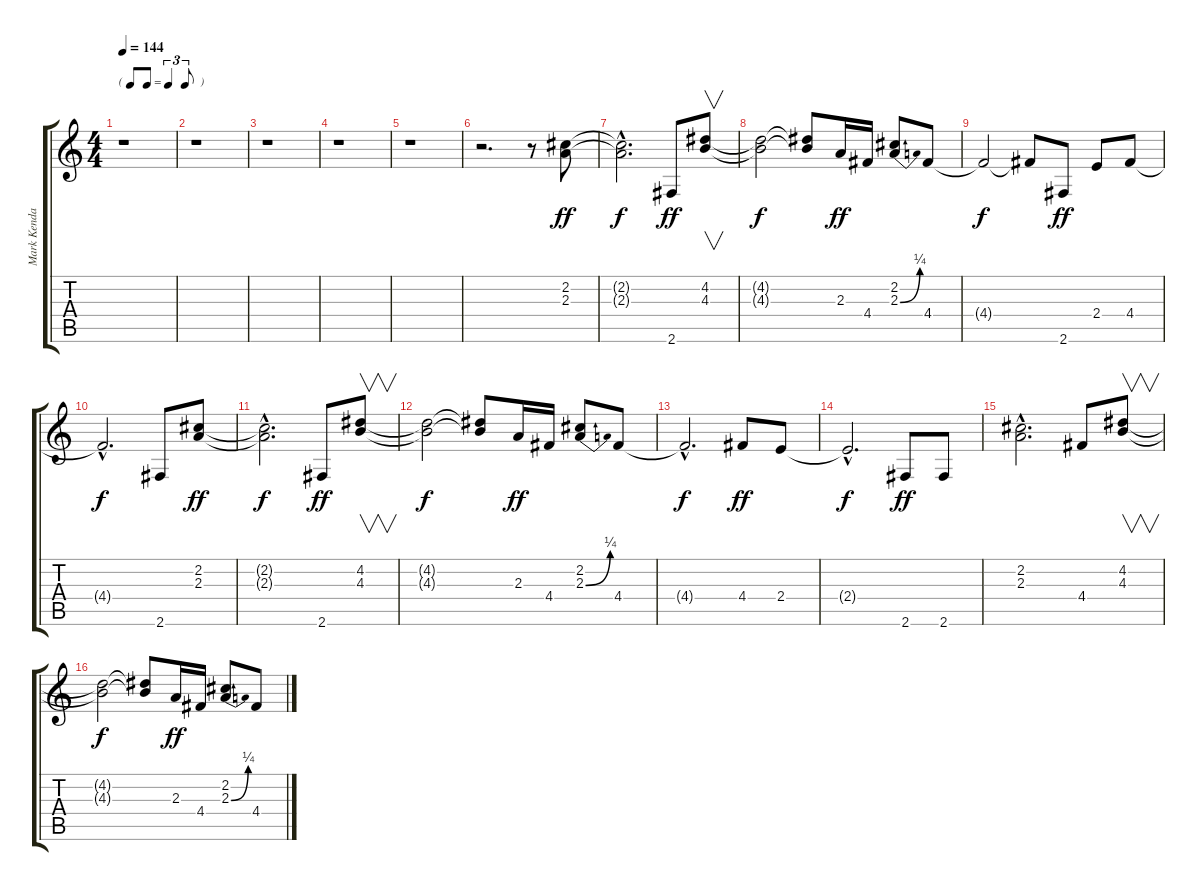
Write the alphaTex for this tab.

\track ("Mark Kendall (clean)" "Mark Kenda") {instrument electricguitarclean}
\staff {score tabs}
\tuning (E4 B3 G3 D3 A2 E2) {hide}
\ts (4 4)
\tf triplet8th
\tempo 144
\clef g2
\ks c
r.1{dy ff} |
r.1 |
r.1 |
r.1 |
r.1 |
r.2{d} r.8 (2.2 2.3).8 |
(2.2{hac t} 2.3{hac t}).2{d dy f} 2.6.8{dy ff} (4.2 4.3).8{v} |
(4.2{t} 4.3{t}).2{dy f} (4.2{t} 4.3{t}).8 2.3.16{dy ff} 4.4.16 (2.2 2.3{be (bend 0 0 60 1)}).8 4.4.8 |
4.4{t}.2{dy f} 4.4{t}.8 2.6.8{dy ff} 2.4.8 4.4.8 |
4.4{hac t}.2{d dy f} 2.6.8 (2.2 2.3).8{dy ff} |
(2.2{hac t} 2.3{hac t}).2{d dy f} 2.6.8{dy ff} (4.2 4.3).8{v} |
(4.2{t} 4.3{t}).2{dy f} (4.2{t} 4.3{t}).8 2.3.16{dy ff} 4.4.16 (2.2 2.3{be (bend 0 0 60 1)}).8 4.4.8 |
4.4{hac t}.2{d dy f} 4.4.8{dy ff} 2.4.8 |
2.4{hac t}.2{d dy f} 2.6.8{dy ff} 2.6.8 |
(2.2{hac} 2.3{hac}).2{d} 4.4.8 (4.2 4.3).8{v} |
(4.2{t} 4.3{t}).2{dy f} (4.2{t} 4.3{t}).8 2.3.16{dy ff} 4.4.16 (2.2 2.3{be (bend 0 0 60 1)}).8 4.4.8
